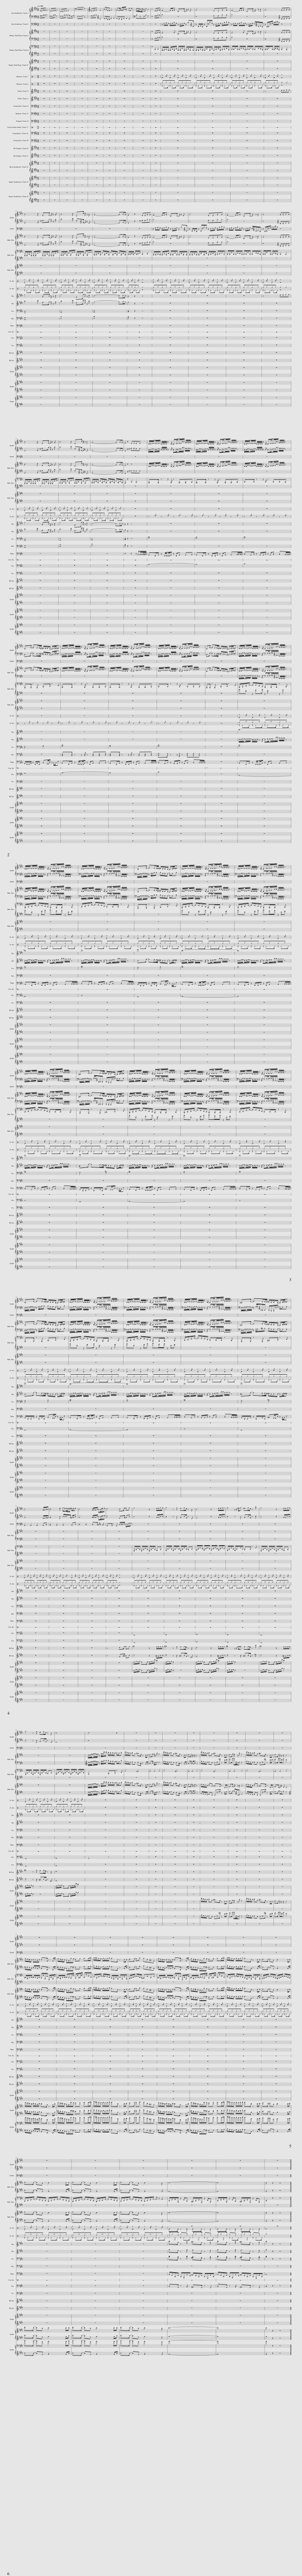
X:1
%%score { 1 | 2 } 3 { 4 | 5 } { 6 | 7 } { 8 | 9 } ( 10 11 ) ( 12 13 ) 14 15 16 17 18 19 20 21 22 23 { 24 | 25 } { 26 | 27 } { 28 | 29 }
L:1/8
Q:1/4=114
M:4/4
I:linebreak $
K:E
V:1 treble
V:2 bass
V:3 bass
V:4 treble
V:5 bass
V:6 bass
V:7 treble
V:8 treble
V:9 treble
V:10 perc
K:none
V:11 perc
K:none
V:12 perc
K:none
V:13 perc
K:none
V:14 treble
V:15 treble
V:16 bass
V:17 bass
V:18 bass
V:19 perc stafflines=1
K:none
V:20 bass transpose=-12
V:21 bass
V:22 treble transpose=-2
V:23 treble transpose=-2
V:24 treble
V:25 treble
V:26 treble
V:27 treble
V:28 treble
V:29 treble
V:1
 .E.E.G.G F4 | .D.D.F.F E4 | .C.C.E.E D4 | .B,.B,.C.C G,4 | .E.E.G.G F4 | %5
 .B.B.F.F G4 | .GF/G/ G/F/B/B/ c2 .e.e | d/e/4d/4.c/d/4c/4 .B.d c4 | z4 .E.E.G.G | F2- F/F/.G .C>D- D/ z/ .E | %10
 G4 .E.E.G.G | F2- F/F/.G .C>D- D/ z/ .B | G4 .G.G.A.A |$ B3 .c .E>F- F/ z/ .G | B3 .c .D>d- d/ z/ B | %15
 G6- GA/G/ | F2 z2 .E.E.G.G | F2- F/F/.G .C>D- D/ z/ .E | G4 .E.E.G.G | F2- F/F/.G .C>D- D/ z/ .B | %20
 G4 .G.G.A.A |$ B3 .c .E>F- F/ z/ .G | B3 .c .D>d- d/ z/ B | G6- GA/G/ | F2 z2 .E.E.D.D | %25
 C/4C/4E/4E/4D/4D/4E/4E/4 C/4C/4C/4C/4 z/ C/- C/D/4D/4E/4E/4B/4B/4 G/4G/4G/4G/4 z | C/4C/4E/4E/4D/4D/4E/4E/4 C/4C/4C/4C/4 z/ C/- C/D/4D/4E/4E/4B/4B/4 G/4G/4G/4G/4 z | C/4C/4E/4E/4D/4D/4E/4E/4 C/4C/4C/4C/4 z/ C/- C/D/4D/4E/4E/4B/4B/4 G/4G/4G/4G/4 z |$ B,>F- FE/E/4=D/4 ^D/C/C/B,/- B,/C/4=D/4^D | C/4C/4E/4E/4D/4D/4E/4E/4 C/4C/4C/4C/4 z/ C/- C/D/4D/4E/4E/4B/4B/4 G/4G/4G/4G/4 z | %30
 C/4C/4E/4E/4D/4D/4E/4E/4 C/4C/4C/4C/4 z/ C/- C/D/4D/4E/4E/4B/4B/4 G/4G/4G/4G/4 z | C/4C/4E/4E/4D/4D/4E/4E/4 C/4C/4C/4C/4 z/ C/- C/D/4D/4E/4E/4B/4B/4 G/4G/4G/4G/4 z | B,>F- FE/E/4=D/4 ^D/C/C/B,/- B,/C/4=D/4^D | C/4C/4E/4E/4D/4D/4E/4E/4 C/4C/4C/4C/4 z/ C/- C/D/4D/4E/4E/4B/4B/4 G/4G/4G/4G/4 z |$ C/4C/4E/4E/4D/4D/4E/4E/4 C/4C/4C/4C/4 z/ C/- C/D/4D/4E/4E/4B/4B/4 G/4G/4G/4G/4 z | %35
 C/4C/4E/4E/4D/4D/4E/4E/4 C/4C/4C/4C/4 z/ C/- C/D/4D/4E/4E/4B/4B/4 G/4G/4G/4G/4 z | B,>F- FE/E/4=D/4 ^D/C/C/B,/- B,/C/4=D/4^D | C/4C/4E/4E/4D/4D/4E/4E/4 C/4C/4C/4C/4 z/ C/- C/D/4D/4E/4E/4B/4B/4 G/4G/4G/4G/4 z | C/4C/4E/4E/4D/4D/4E/4E/4 C/4C/4C/4C/4 z/ C/- C/D/4D/4E/4E/4B/4B/4 G/4G/4G/4G/4 z |$ C/4C/4E/4E/4D/4D/4E/4E/4 C/4C/4C/4C/4 z/ C/- C/D/4D/4E/4E/4B/4B/4 G/4G/4G/4G/4 z | %40
 ^B,>F- FE/E/4=D/4 ^D/C/C/B,/- B,/C/4=D/4^D | C/4C/4E/4E/4D/4D/4E/4E/4 C/4C/4C/4C/4 z/ C/- C/D/4D/4E/4E/4B/4B/4 G/4G/4G/4G/4 z | C/4C/4E/4E/4D/4D/4E/4E/4 C/4C/4C/4C/4 z/ C/- C/D/4D/4E/4E/4B/4B/4 G/4G/4G/4G/4 z | C/4C/4E/4E/4D/4D/4E/4E/4 C/4C/4C/4C/4 z/ C/- C/D/4D/4E/4E/4B/4B/4 G/4G/4G/4G/4 z |$ B,>F- FE/E/4=D/4 ^D/C/C/B,/- B,/C/4=D/4^D | %45
 C/4C/4E/4E/4D/4D/4E/4E/4 C/4C/4C/4C/4 z/ C/- C/D/4D/4E/4E/4B/4B/4 G/4G/4G/4G/4 z | C/4C/4E/4E/4D/4D/4E/4E/4 C/4C/4C/4C/4 z/ C/- C/D/4D/4E/4E/4B/4B/4 G/4G/4G/4G/4 z | C/4C/4E/4E/4D/4D/4E/4E/4 C/4C/4C/4C/4 z/ C/- C/D/4D/4E/4E/4B/4B/4 G/4G/4G/4G/4 z | ^B,>F- FE/E/4=D/4 ^D/C/C/B,/- B,/C/4=D/4^D |$ c6 G/G/B/B/ | %50
 c3 e f/e/e/4=d/4^d/- d/d/e | c4 G/G/G/B/ B/B/4d/4e/e/ | d4 c>e- ef | g4 z2 e/e/f/f/ | g2 z f ef/d/ z B | %55
 c4 z2 e/e/f/f/ | g2 z/ z/4 ^e/4.f =ef/d/ z b | g4 z2 e/e/f/f/ |$ g2 z f ef/d/ z B | c8 | %60
 d6 z2 | z8 | z8 | z8 | z8 | %65
 z8 | z8 | z8 | z8 |$ z8 | %70
 z8 | z8 | z8 | z8 | z8 | %75
 z8 | z8 |$ z8 | z8 | z8 | %80
 z8 | z8 | z8 |] %83
V:2
 .G,.G,.B,.B, C4 | .F,.F,.B,.B, G,4 | .F,.F,.B,.B, .B,.A,.F,.G, | .F,.E,.F,.G, C,4 | .G,.G,.B,.B,[K:treble] C4 | %5
 .D.D.B,.B, D2 E2 | .D.C.B,.D D2 C2 | .B,.E,.F,.B, G,4 | z4 .G,.G,.B,.B, | .C4 z4 | %10
 z4 .G,.G,.B,.B, | .C4 z4 | z4[K:treble] .C.C.D.D |$ E3 .F[K:bass] .G,>B,- B,/ z/ .C | D3 .E .F,>[K:treble]F- F/ z/ D | %15
 E6- EF/E/ | D2 z2[K:bass] .G,.G,.B,.B, | .C4 z4 | z4 .G,.G,.B,.B, | .C4 z4 | %20
 z4[K:treble] .C.C.D.D |$ E3 .F[K:bass] .G,>B,- B,/ z/ .C | D3 .E .F,>[K:treble]F- F/ z/ D | E6- EF/E/ | D2 z2[K:bass] .G,.G,.F,.F, | %25
 C,/4C,/4E,/4E,/4D,/4D,/4E,/4E,/4 C,/4C,/4C,/4C,/4 z/ C,/- C,/D,/4D,/4E,/4E,/4B,/4B,/4 G,/4G,/4G,/4G,/4 z | C,/4C,/4E,/4E,/4D,/4D,/4E,/4E,/4 C,/4C,/4C,/4C,/4 z/ C,/- C,/D,/4D,/4E,/4E,/4B,/4B,/4 G,/4G,/4G,/4G,/4 z | C,/4C,/4E,/4E,/4D,/4D,/4E,/4E,/4 C,/4C,/4C,/4C,/4 z/ C,/- C,/D,/4D,/4E,/4E,/4B,/4B,/4 G,/4G,/4G,/4G,/4 z |$ B,,>F,- F,E,/E,/4=D,/4 ^D,/C,/C,/B,,/- B,,/C,/4=D,/4^D, | C,/4C,/4E,/4E,/4D,/4D,/4E,/4E,/4 C,/4C,/4C,/4C,/4 z/ C,/- C,/D,/4D,/4E,/4E,/4B,/4B,/4 G,/4G,/4G,/4G,/4 z | %30
 C,/4C,/4E,/4E,/4D,/4D,/4E,/4E,/4 C,/4C,/4C,/4C,/4 z/ C,/- C,/D,/4D,/4E,/4E,/4B,/4B,/4 G,/4G,/4G,/4G,/4 z | C,/4C,/4E,/4E,/4D,/4D,/4E,/4E,/4 C,/4C,/4C,/4C,/4 z/ C,/- C,/D,/4D,/4E,/4E,/4B,/4B,/4 G,/4G,/4G,/4G,/4 z | B,,>F,- F,E,/E,/4=D,/4 ^D,/C,/C,/B,,/- B,,/C,/4=D,/4^D, | E,/4E,/4G,/4G,/4F,/4F,/4G,/4G,/4 E,/4E,/4E,/4E,/4 z/ E,/- E,/F,/4F,/4G,/4G,/4[K:treble]E/4E/4 C/4C/4C/4C/4 z |$ E,/4E,/4G,/4G,/4F,/4F,/4G,/4G,/4 E,/4E,/4E,/4E,/4 z/ E,/- E,/F,/4F,/4G,/4G,/4[K:treble]E/4E/4 C/4C/4C/4C/4 z | %35
 E,/4E,/4G,/4G,/4F,/4F,/4G,/4G,/4 E,/4E,/4E,/4E,/4 z/ E,/- E,/F,/4F,/4G,/4G,/4[K:treble]E/4E/4 C/4C/4C/4C/4 z | D,/4D,/4F,/4F,/4G,/4G,/4F,/4F,/4 z/ G,/4G,/4B,/B,/ B,/G,/G,/F,/- F,/F,/B, | E,/4E,/4G,/4G,/4F,/4F,/4G,/4G,/4 E,/4E,/4E,/4E,/4 z/ E,/- E,/F,/4F,/4G,/4G,/4[K:treble]E/4E/4 C/4C/4C/4C/4 z | E,/4E,/4G,/4G,/4F,/4F,/4G,/4G,/4 E,/4E,/4E,/4E,/4 z/ E,/- E,/F,/4F,/4G,/4G,/4[K:treble]E/4E/4 C/4C/4C/4C/4 z |$ E,/4E,/4G,/4G,/4F,/4F,/4G,/4G,/4 E,/4E,/4E,/4E,/4 z/ E,/- E,/F,/4F,/4G,/4G,/4[K:treble]E/4E/4 C/4C/4C/4C/4 z | %40
 D,/4D,/4F,/4F,/4G,/4G,/4F,/4F,/4 z/ G,/4G,/4[K:treble]^B,/B,/ B,/G,/G,/[K:bass]F,/- F,/F,/G, | E,/4E,/4G,/4G,/4F,/4F,/4G,/4G,/4 E,/4E,/4E,/4E,/4 z/ E,/- E,/F,/4F,/4G,/4G,/4[K:treble]E/4E/4 C/4C/4C/4C/4 z | E,/4E,/4G,/4G,/4F,/4F,/4G,/4G,/4 E,/4E,/4E,/4E,/4 z/ E,/- E,/F,/4F,/4G,/4G,/4[K:treble]E/4E/4 C/4C/4C/4C/4 z | E,/4E,/4G,/4G,/4F,/4F,/4G,/4G,/4 E,/4E,/4E,/4E,/4 z/ E,/- E,/F,/4F,/4G,/4G,/4[K:treble]E/4E/4 C/4C/4C/4C/4 z |$ D,/4D,/4F,/4F,/4G,/4G,/4F,/4F,/4 z/ G,/4G,/4B,/B,/ B,/G,/G,/F,/- F,/F,/B, | %45
 E,/4E,/4G,/4G,/4F,/4F,/4G,/4G,/4 E,/4E,/4E,/4E,/4 z/ E,/- E,/F,/4F,/4G,/4G,/4[K:treble]E/4E/4 C/4C/4C/4C/4 z | E,/4E,/4G,/4G,/4F,/4F,/4G,/4G,/4 E,/4E,/4E,/4E,/4 z/ E,/- E,/F,/4F,/4G,/4G,/4[K:treble]E/4E/4 C/4C/4C/4C/4 z | E,/4E,/4G,/4G,/4F,/4F,/4G,/4G,/4 E,/4E,/4E,/4E,/4 z/ E,/- E,/F,/4F,/4G,/4G,/4[K:treble]E/4E/4 C/4C/4C/4C/4 z | D,/4D,/4F,/4F,/4G,/4G,/4F,/4F,/4 z/ G,/4G,/4[K:treble]^B,/B,/ B,/G,/G,/[K:bass]F,/- F,/F,/G, |$ G6 E/E/F/F/ | %50
 G3 B c/B/.B/G/- G/G/B | G4 G/G/G/B/ B/B/4d/4e/e/ | d4 E>G- GB | c4 z2 G/G/B/B/ | c2 z B GB/F/ z D | %55
 E4 z2 G/G/B/B/ | c2 z .B GB/F/ z d | c4 z2 G/G/B/B/ |$ c2 z B GB/F/ z D | E8 | %60
 B8 | z8 | z8 | z8 | z8 | %65
 z8 | z8 | z8 | z8 |$ z8 | %70
 z8 | z8 | z8 | z8 | z8 | %75
 z8 | z8 |$ z8 | z8 | z8 | %80
 z8 | z8 | z8 |] %83
V:3
 z8 | z8 | z8 | z8 | z8 | %5
 z8 | z8 | z8 | z8 | z/ .G,/.A,/.G,/ .F,/.G,/.B,/.G,/ z/ .D,/.F,/.G,/ z/ .B,[K:treble].C/ | %10
 z/ .C/.D/.B,/ z/ .C/[K:bass].B,/.G,/ z/ .D,/.E,/.G,/ .F,/.B,/.D/.B,/ | z/ .F,/.G,/.F,/ .G,/.B,/.F,/.G,/ z/ .D,/.F,/.G,/ .F,/[K:treble].C/.D/.B,/ | z/ .B,/.C/[K:bass].G,/ .B,/.C/.E/.B,/ z4 |$ z8 | z8 | %15
 z8 | z8 | z/ .G,/.A,/.G,/ .F,/.G,/.B,/.G,/ z/ .D,/.F,/.G,/ z/ .B,[K:treble].C/ | z/ .C/.D/.B,/ z/ .C/[K:bass].B,/.G,/ z/ .D,/.E,/.G,/ .F,/.B,/.D/.B,/ | z/ .F,/.G,/.F,/ .G,/.B,/.F,/.G,/ z/ .D,/.F,/.G,/ .F,/[K:treble].C/.D/.B,/ | %20
 z/ .B,/.C/[K:bass].G,/ .B,/.C/.E/.B,/ z4 |$ z8 | z8 | z8 | z8 | %25
 z8 | z8 | z8 |$ z8 | z8 | %30
 z8 | z8 | z8 | z8 |$ z8 | %35
 z8 | z8 | z8 | z8 |$ z8 | %40
 z8 | z8 | z8 | z8 |$ z8 | %45
 z8 | z8 | z8 | z8 |$ .A,,2 .A,,2 .A,,2 .A,,C, | %50
 .B,,2 .B,,2 .B,,2 .B,,D, | .C,2 .C,2 .C,>C,- C,/ z/ B,, | .G,,>G,, z .G,, C,/C,/C,/D,/ D,/D,/G,/G,/ | z8 | z8 | %55
 z8 | z8 | z8 |$ z8 | z8 | %60
 z8 | z8 | z8 | z8 | z8 | %65
 z8 | z8 | z8 | z8 |$ z8 | %70
 z8 | z8 | z8 | z8 | z8 | %75
 z8 | z8 |$ z8 | z8 | z8 | %80
 z8 | z8 | z8 |] %83
V:4
 z8 | z8 | z8 | z8 | z8 | %5
 z8 | z8 | z8 | z4 .E.E.G.G | F3 .G .C>D- D/ z/ .E | %10
 G4 .E.E.G.G | F3 .G .C>D- D/ z/ .B | G4 .G.G.A.A |$ B3 .c .E>F- F/ z/ .G | B3 .c .D>d- d/ z/ B | %15
 G6- GA/G/ | F2 z2 .E.E.G.G | F2- F/F/.G .C>D- D/ z/ .E | G4 .E.E.G.G | F2- F/F/.G .C>D- D/ z/ .B | %20
 G4 .G.G.A.A |$ B3 .c .E>F- F/ z/ .G | B3 .c .D>d- d/ z/ B | G6- GA/G/ | F2 z2 z4 | %25
 C/4C/4E/4E/4D/4D/4E/4E/4 C/4C/4C/4C/4 z/ C/- C/D/4D/4E/4E/4B/4B/4 G/4G/4G/4G/4 z | C/4C/4E/4E/4D/4D/4E/4E/4 C/4C/4C/4C/4 z/ C/- C/D/4D/4E/4E/4B/4B/4 G/4G/4G/4G/4 z | C/4C/4E/4E/4D/4D/4E/4E/4 C/4C/4C/4C/4 z/ C/- C/D/4D/4E/4E/4B/4B/4 G/4G/4G/4G/4 z |$ B,>F- FE/E/4=D/4 ^D/C/C/B,/- B,/C/4=D/4^D | C/4C/4E/4E/4D/4D/4E/4E/4 C/4C/4C/4C/4 z/ C/- C/D/4D/4E/4E/4B/4B/4 G/4G/4G/4G/4 z | %30
 C/4C/4E/4E/4D/4D/4E/4E/4 C/4C/4C/4C/4 z/ C/- C/D/4D/4E/4E/4B/4B/4 G/4G/4G/4G/4 z | C/4C/4E/4E/4D/4D/4E/4E/4 C/4C/4C/4C/4 z/ C/- C/D/4D/4E/4E/4B/4B/4 G/4G/4G/4G/4 z | B,>F- FE/E/4=D/4 ^D/C/C/B,/- B,/C/4=D/4^D | C/4C/4E/4E/4D/4D/4E/4E/4 C/4C/4C/4C/4 z/ C/- C/D/4D/4E/4E/4B/4B/4 G/4G/4G/4G/4 z |$ C/4C/4E/4E/4D/4D/4E/4E/4 C/4C/4C/4C/4 z/ C/- C/D/4D/4E/4E/4B/4B/4 G/4G/4G/4G/4 z | %35
 C/4C/4E/4E/4D/4D/4E/4E/4 C/4C/4C/4C/4 z/ C/- C/D/4D/4E/4E/4B/4B/4 G/4G/4G/4G/4 z | B,>F- FE/E/4=D/4 ^D/C/C/B,/- B,/C/4=D/4^D | C/4C/4E/4E/4D/4D/4E/4E/4 C/4C/4C/4C/4 z/ C/- C/D/4D/4E/4E/4B/4B/4 G/4G/4G/4G/4 z | C/4C/4E/4E/4D/4D/4E/4E/4 C/4C/4C/4C/4 z/ C/- C/D/4D/4E/4E/4B/4B/4 G/4G/4G/4G/4 z |$ C/4C/4E/4E/4D/4D/4E/4E/4 C/4C/4C/4C/4 z/ C/- C/D/4D/4E/4E/4B/4B/4 G/4G/4G/4G/4 z | %40
 ^B,>F- FE/E/4=D/4 ^D/C/C/B,/- B,/C/4=D/4^D | C/4C/4E/4E/4D/4D/4E/4E/4 C/4C/4C/4C/4 z/ C/- C/D/4D/4E/4E/4B/4B/4 G/4G/4G/4G/4 z | C/4C/4E/4E/4D/4D/4E/4E/4 C/4C/4C/4C/4 z/ C/- C/D/4D/4E/4E/4B/4B/4 G/4G/4G/4G/4 z | C/4C/4E/4E/4D/4D/4E/4E/4 C/4C/4C/4C/4 z/ C/- C/D/4D/4E/4E/4B/4B/4 G/4G/4G/4G/4 z |$ B,>F- FE/E/4=D/4 ^D/C/C/B,/- B,/C/4=D/4^D | %45
 C/4C/4E/4E/4D/4D/4E/4E/4 C/4C/4C/4C/4 z/ C/- C/D/4D/4E/4E/4B/4B/4 G/4G/4G/4G/4 z | C/4C/4E/4E/4D/4D/4E/4E/4 C/4C/4C/4C/4 z/ C/- C/D/4D/4E/4E/4B/4B/4 G/4G/4G/4G/4 z | C/4C/4E/4E/4D/4D/4E/4E/4 C/4C/4C/4C/4 z/ C/- C/D/4D/4E/4E/4B/4B/4 G/4G/4G/4G/4 z | ^B,>F- FE/E/4=D/4 ^D/C/C/B,/- B,/C/4=D/4^D |$ z8 | %50
 z8 | z8 | z8 | z8 | z8 | %55
 z8 | z8 | z8 |$ z8 | z8 | %60
 d/4d/4f/4f/4g/4g/4f/4f/4 z/ g/4g/4e'/e'/ d'/c'/c'/b/- b/b/d' | e'/d'/c'/b/ c'g ^a>f z c/d/ | e>f- f/ z/ b g4 | e'/d'/c'/b/ c'g ^a>f z c/d/ | e>d- d/ z/ d c4 | %65
 e'/d'/c'/b/ c'g ^a>f z c/d/ | e>f- f/ z/ b g4 | e'/d'/c'/b/ c'g ^a>f z c/d/ | e>d- d/ z/ d c4 |$ f/e/=d/c/ d/c/B/d/ .c>G z G/c/ | %70
 f/e/=d/c/ B/A/g/f/ ef gg/^a/ | b/^a/g/f/ g/f/g/a/ .g>c z c/d/ | e>f- fa .g.d.^B.G | f/e/=d/c/ d/c/B/d/ .c>G z G/c/ | f/e/=d/c/ B/A/g/f/ ef gg/^a/ | %75
 b/^a/g/f/ g/f/g/a/ .g>c z c/d/ | e>d- dB c3 c/d/ |$ e>d- dB c3 c/d/ | e>d- dB c3 c/d/ | e>d- dB c3 B | %80
 c8- | c8 | c2 z2 z4 |] %83
V:5
 z8 | z8 | z8 | z8 | z8 | %5
 z8 | z8 | z8 | z4 .G,.G,.B,.B, | .C4 z4 | %10
 z4 .G,.G,.B,.B, | .C4 z4 | z4[K:treble] .C.C.D.D |$ E3 .F[K:bass] .G,>B,- B,/ z/ .C | D3 .E .F,>[K:treble]F- F/ z/ D | %15
 E6- EF/E/ | D2 z2[K:bass] .G,.G,.B,.B, | .C4 z4 | z4 .G,.G,.B,.B, | .C4 z4 | %20
 z4[K:treble] .C.C.D.D |$ E3 .F[K:bass] .G,>B,- B,/ z/ .C | D3 .E .F,>[K:treble]F- F/ z/ D | E6- EF/E/ | D2 z2[K:bass] .G,.G,.F,.F, | %25
 z8 | z8 | z8 |$ z8 | z8 | %30
 z8 | z8 | z8 | E,/4E,/4G,/4G,/4F,/4F,/4G,/4G,/4 E,/4E,/4E,/4E,/4 z/ E,/- E,/F,/4F,/4G,/4G,/4[K:treble]E/4E/4 C/4C/4C/4C/4 z |$ E,/4E,/4G,/4G,/4F,/4F,/4G,/4G,/4 E,/4E,/4E,/4E,/4 z/ E,/- E,/F,/4F,/4G,/4G,/4[K:treble]E/4E/4 C/4C/4C/4C/4 z | %35
 E,/4E,/4G,/4G,/4F,/4F,/4G,/4G,/4 E,/4E,/4E,/4E,/4 z/ E,/- E,/F,/4F,/4G,/4G,/4[K:treble]E/4E/4 C/4C/4C/4C/4 z | D,/4D,/4F,/4F,/4G,/4G,/4F,/4F,/4 z/ G,/4G,/4B,/B,/ B,/G,/G,/F,/- F,/F,/B, | E,/4E,/4G,/4G,/4F,/4F,/4G,/4G,/4 E,/4E,/4E,/4E,/4 z/ E,/- E,/F,/4F,/4G,/4G,/4[K:treble]E/4E/4 C/4C/4C/4C/4 z | E,/4E,/4G,/4G,/4F,/4F,/4G,/4G,/4 E,/4E,/4E,/4E,/4 z/ E,/- E,/F,/4F,/4G,/4G,/4[K:treble]E/4E/4 C/4C/4C/4C/4 z |$ E,/4E,/4G,/4G,/4F,/4F,/4G,/4G,/4 E,/4E,/4E,/4E,/4 z/ E,/- E,/F,/4F,/4G,/4G,/4[K:treble]E/4E/4 C/4C/4C/4C/4 z | %40
 D,/4D,/4F,/4F,/4G,/4G,/4F,/4F,/4 z/ G,/4G,/4[K:treble]^B,/B,/ B,/G,/G,/[K:bass]F,/- F,/F,/G, | E,/4E,/4G,/4G,/4F,/4F,/4G,/4G,/4 E,/4E,/4E,/4E,/4 z/ E,/- E,/F,/4F,/4G,/4G,/4[K:treble]E/4E/4 C/4C/4C/4C/4 z | E,/4E,/4G,/4G,/4F,/4F,/4G,/4G,/4 E,/4E,/4E,/4E,/4 z/ E,/- E,/F,/4F,/4G,/4G,/4[K:treble]E/4E/4 C/4C/4C/4C/4 z | E,/4E,/4G,/4G,/4F,/4F,/4G,/4G,/4 E,/4E,/4E,/4E,/4 z/ E,/- E,/F,/4F,/4G,/4G,/4[K:treble]E/4E/4 C/4C/4C/4C/4 z |$ D,/4D,/4F,/4F,/4G,/4G,/4F,/4F,/4 z/ G,/4G,/4B,/B,/ B,/G,/G,/F,/- F,/F,/B, | %45
 E,/4E,/4G,/4G,/4F,/4F,/4G,/4G,/4 E,/4E,/4E,/4E,/4 z/ E,/- E,/F,/4F,/4G,/4G,/4[K:treble]E/4E/4 C/4C/4C/4C/4 z | E,/4E,/4G,/4G,/4F,/4F,/4G,/4G,/4 E,/4E,/4E,/4E,/4 z/ E,/- E,/F,/4F,/4G,/4G,/4[K:treble]E/4E/4 C/4C/4C/4C/4 z | E,/4E,/4G,/4G,/4F,/4F,/4G,/4G,/4 E,/4E,/4E,/4E,/4 z/ E,/- E,/F,/4F,/4G,/4G,/4[K:treble]E/4E/4 C/4C/4C/4C/4 z | D,/4D,/4F,/4F,/4G,/4G,/4F,/4F,/4 z/ G,/4G,/4^B,/B,/ B,/G,/G,/F,/- F,/F,/G, |$ z8 | %50
 z8 | z8 | z8 | z8 | z8 | %55
 z8 | z8 | z8 |$ z8 | z8 | %60
 d/4d/4f/4f/4g/4g/4f/4f/4 z/ g/4g/4b/b/ b/g/g/f/- f/f/b | g/f/e/d/ ec c>^A z F/G/ | A>B- B/c/d e4 | g/f/e/d/ ec c>^A z F/G/ | A>B- B/G/B G4 | %65
 g/f/e/d/ ec c>[K:bass]^A z F/G/ | A>B- B/[K:treble]c/d e4 | g/f/e/d/ ec c>[K:bass]^A z F/G/ | A>B- B/G/B G4 |$ =d/c/B/A/ B/A/G/B/ .G>C z C/G/ | %70
 =d/c/B/A/ G/F/e/^d/ cd ee/f/ | g/f/e/d/ e/d/e/f/ .e>G z G/B/ | c>d- df .g.d.^B.G | =d/c/B/A/ B/A/G/B/ .G>C z C/G/ | =d/c/B/A/ G/F/e/^d/ cd ee/f/ | %75
 g/f/e/d/ e/d/e/f/ .e>G z G/B/ | c>B- BF G3 G/B/ |$ c>B- BF G3 G/B/ | c>B- BF G3 G/B/ | c>B- BF G3 F | %80
 G8- | G8 | G2 z2 z4 |] %83
V:6
 z8 | z8 | z8 | z8 | z8 | %5
 z8 | z8 | z8 | z4 .C,,2 .D,,2 | .A,,,/.A,,,/.C,,/.A,,,/ .A,,,/.D,,/.A,,,/.E,,/ .A,,,/.A,,,/.F,,/.A,,,/ .A,,,/.E,,/.A,,,/.A,,,/ | %10
 .A,,,/.A,,,/.D,,/.A,,,/ .A,,,/.E,,/.A,,,/.E,,/ .A,,,/.C,,/.E,,/.A,,,/ .B,,,/.D,,/.F,,/.B,,,/ | .C,,/.C,,/.G,,/.C,,/ .C,,/.F,,/.E,,/.B,,,/ .C,,/.C,,/.G,,/.C,,/ .C,,/.F,,/.E,,/.B,,,/ | .C,,/.C,,/.G,,/.C,,/ .C,,/.F,,/.E,,/.B,,,/ .C,,2 .B,,,2 |$ .F,,,/.F,,,/.C,,/.F,,,/ .F,,,/.F,,,/.F,,/.G,,/ .F,,,/.F,,,/.C,,/.F,,,/ .F,,,/.F,,,/.F,,/.G,,/ | .G,,,/.G,,,/.D,,/.G,,,/ .F,,/.G,,,/.G,,/.B,,/ .G,,,/.G,,,/.D,,/.G,,,/ .F,,/.G,,,/.G,,/.B,,/ | %15
 .A,,,/.A,,,/.E,,/.A,,,/ .F,,/.A,,,/.E,,/.A,,,/ .G,,/.A,,,/.E,,/.A,,,/ .F,,/.A,,,/.E,,/.A,,,/ | .B,,,/.B,,,/.D,,/.B,,,/ .F,,/.B,,,/.D,,/.F,,/ .C,,2 .D,,2 | .A,,,/.A,,,/.C,,/.A,,,/ .A,,,/.D,,/.A,,,/.E,,/ .A,,,/.A,,,/.F,,/.A,,,/ .A,,,/.E,,/.A,,,/.A,,,/ | .A,,,/.A,,,/.D,,/.A,,,/ .A,,,/.E,,/.A,,,/.E,,/ .A,,,/.C,,/.E,,/.A,,,/ .B,,,/.D,,/.F,,/.B,,,/ | .C,,/.C,,/.G,,/.C,,/ .C,,/.F,,/.E,,/.B,,,/ .C,,/.C,,/.G,,/.C,,/ .C,,/.F,,/.E,,/.B,,,/ | %20
 .C,,/.C,,/.G,,/.C,,/ .C,,/.F,,/.E,,/.B,,,/ .C,,2 .B,,,2 |$ .F,,,/.F,,,/.C,,/.F,,,/ .F,,,/.F,,,/.F,,/.G,,/ .F,,,/.F,,,/.C,,/.F,,,/ .F,,,/.F,,,/.F,,/.G,,/ | .G,,,/.G,,,/.D,,/.G,,,/ .F,,/.G,,,/.G,,/.B,,/ .G,,,/.G,,,/.D,,/.G,,,/ .F,,/.G,,,/.G,,/.B,,/ | .A,,,/.A,,,/.E,,/.A,,,/ .F,,/.A,,,/.E,,/.A,,,/ .G,,/.A,,,/.E,,/.A,,,/ .F,,/.A,,,/.E,,/.A,,,/ | G,,,2 z2 .C,,2 .B,,,2 | %25
 .A,,,>A,,, z z/ A,,,/ z .A,,,.A,,,B,,, | .A,,,>A,,, z z/ A,,,/ z .A,,,.A,,,B,,, | .C,,>C,, z z/ C,,/ z .C,,.C,,B,,, |$ .G,,,>G,,, z .G,,, .B,,,>D,, z F,, | .A,,,>A,,, z z/ A,,,/ z .A,,,.A,,,B,,, | %30
 .A,,,>A,,, z z/ A,,,/ z .A,,,.A,,,B,,, | .C,,>C,, z z/ C,,/ z .C,,.C,,B,,, | .G,,,>G,,, z .G,,, .B,,,>D,, z F,, | .A,,,/.C,,/.E,,/A,,/- A,,/G,,/E,,/C,,/ .A,,,.A,,,/A,,,/ z B,,, |$ .A,,,/.C,,/.E,,/A,,/- A,,/G,,/E,,/C,,/ .A,,,.A,,,/A,,,/ z B,,, | %35
 .C,,/.E,,/.G,,/C,/- C,/B,,/G,,/E,,/ .C,,.C,,/C,,/ z B,,, | .G,,,>G,,, z .G,,, .B,,,>D,, z F,, | .A,,,/.C,,/.E,,/A,,/- A,,/G,,/E,,/C,,/ .A,,,.A,,,/A,,,/ z B,,, | .A,,,/.C,,/.E,,/A,,/- A,,/G,,/E,,/C,,/ .A,,,.A,,,/A,,,/ z B,,, |$ .C,,/.E,,/.G,,/C,/- C,/B,,/G,,/E,,/ .C,,.C,,/C,,/ z B,,, | %40
 .G,,,>G,,, z .G,,, .^B,,,>D,, z F,, | .A,,,/.C,,/.E,,/A,,/- A,,/G,,/E,,/C,,/ .A,,,.A,,,/A,,,/ z B,,, | .A,,,/.C,,/.E,,/A,,/- A,,/G,,/E,,/C,,/ .A,,,.A,,,/A,,,/ z B,,, | .C,,/.E,,/.G,,/C,/- C,/B,,/G,,/E,,/ .C,,.C,,/C,,/ z B,,, |$ .G,,,>G,,, z .G,,, .B,,,>D,, z F,, | %45
 .A,,,/.C,,/.E,,/A,,/- A,,/G,,/E,,/C,,/ .A,,,.A,,,/A,,,/ z B,,, | .A,,,/.C,,/.E,,/A,,/- A,,/G,,/E,,/C,,/ .A,,,.A,,,/A,,,/ z B,,, | .C,,/.E,,/.G,,/C,/- C,/B,,/G,,/E,,/ .C,,.C,,/C,,/ z B,,, | .G,,,>G,,, z .G,,, .^B,,,>D,, z F,, |$ z8 | %50
 z8 | z8 | z8 | .F,,,/.C,,/.F,,/.C,,/ .F,,,/.C,,/.F,,/.C,,/ .F,,,/.C,,/.F,,/.C,,/ .G,,,.B,,, | .G,,,/.D,,/.G,,/.D,,/ .G,,,/.D,,/.G,,/.D,,/ .G,,,/.D,,/.G,,/.D,,/ .B,,,.D,, | %55
 .A,,,/.E,,/.A,,/.E,,/ .A,,,/.E,,/.A,,/.E,,/ .A,,,/.E,,/.A,,/.E,,/ .A,,,/.E,,/.A,,/.E,,/ | .G,,,/.D,,/.G,,/.D,,/ .G,,,/.D,,/.G,,/.D,,/ .B,,,>D,, z G,, | .F,,,/.C,,/.F,,/.C,,/ .F,,,/.C,,/.F,,/.C,,/ .F,,,/.C,,/.F,,/.C,,/ .G,,,.B,,, |$ .G,,,/.D,,/.G,,/.D,,/ .G,,,/.D,,/.G,,/.D,,/ .G,,,/.D,,/.G,,/.D,,/ .B,,,.D,, | .A,,,/.E,,/.A,,/.E,,/ .A,,,/.E,,/.A,,/.E,,/ .A,,,/.E,,/.A,,/.E,,/ .A,,,/.E,,/.A,,/.E,,/ | %60
 G,,,4 .B,,,>D,, z F,, | C,4 ^A,,4 | A,,2 B,,2 C,4 | C,4 ^A,,4 | A,,2 B,,2 C,4 | %65
 C,4 ^A,,4 | A,,2 B,,2 C,4 | C,4 ^A,,4 | A,,2 B,,2 C,4 |$ =D,,/A,,,/D,,/E,,/- E,,/D,,/B,,,/D,,/ C,,/C,/G,,,/G,,/ E,,,/E,,/G,,,/G,,/ | %70
 =D,,/A,,,/D,,/E,,/- E,,/D,,/B,,,/=D,/ C,,/C,/^D,,/^D,/ E,,/E,/B,,/E,,/ | F,,/C,,/F,,/B,,/- B,,/^A,,/F,,/E,,/ C,,/G,,,/D,,/G,,,/ E,,/G,,,/F,,/G,,,/ | A,,,/C,,/E,,/A,,/- A,,/G,,/E,,/C,,/ .^B,,,.G,,.D,,.G,, | =D,,/A,,,/D,,/E,,/- E,,/D,,/B,,,/D,,/ C,,/C,/G,,,/G,,/ E,,,/E,,/G,,,/G,,/ | =D,,/A,,,/D,,/E,,/- E,,/D,,/B,,,/=D,/ C,,/C,/^D,,/^D,/ E,,/E,/B,,/E,,/ | %75
 F,,/C,,/F,,/B,,/- B,,/^A,,/F,,/E,,/ C,,/G,,,/D,,/G,,,/ E,,/G,,,/F,,/G,,,/ | A,,,/C,,/E,,/A,,/- A,,/G,,/E,,/C,,/ A,,,/C,,/E,,/A,,/- A,,/G,,/E,,/C,,/ |$ B,,,/D,,/F,,/B,,/- B,,/F,,/D,,/C,,/ B,,,/D,,/F,,/B,,/- B,,/F,,/D,,/B,,,/ | A,,,/C,,/E,,/A,,/- A,,/G,,/E,,/C,,/ A,,,/C,,/E,,/A,,/- A,,/G,,/E,,/C,,/ | B,,,/D,,/F,,/B,,/- B,,/F,,/D,,/C,,/ B,,,/D,,/F,,/B,,/- B,,/ z/ G,, | %80
 C,,/F,,/G,,/G,,,/ z/ F,,/.B,,, ^A,,,/C,,/F,,/F,,,/ z/ E,,/.G,,, | C,,/F,,/G,,/G,,,/ z/ F,,/.B,,, ^A,,,/C,,/F,,/F,,,/ z/ E,,/.G,,, | .C,,2 z2 z4 |] %83
V:7
 z8 | z8 | z8 | z8 | z8 | %5
 z8 | z8 | z8 | z8 | z8 | %10
 z8 | z8 | z8 |$ z8 | z8 | %15
 z8 | z8 | z8 | z8 | z8 | %20
 z8 |$ z8 | z8 | z8 | z8 | %25
 z8 | z8 | z8 |$ z8 | z8 | %30
 z8 | z8 | z8 | .g'.c' z/ .e'g'/ z/ .c'3/2 z/ .e'3/2 |$ .g'.c' z/ e'/.g' .b'f'/g'/ z/ c'/.e' | %35
 z8 | z8 | .g'.c' z/ .e'g'/ z/ .c'3/2 z/ .e'3/2 | .g'.c' z/ e'/.g' .b'f'/g'/ z/ c'/.e' |$ z8 | %40
 z8 | .g'.c' z/ .e'g'/ z/ .c'3/2 z/ .e'3/2 | .g'.c' z/ e'/.g' .b'f'/g'/ z/ c'/.e' | z8 |$ z8 | %45
 .g'.c' z/ .e'g'/ z/ .c'3/2 z/ .e'3/2 | .g'.c' z/ e'/.g' .b'f'/g'/ z/ c'/.e' | z8 | z8 |$ z8 | %50
 z8 | z8 | z8 | z8 | z8 | %55
 z8 | z8 | z8 |$ z8 | z8 | %60
 z8 | z8 | z8 | z8 | z8 | %65
 z8 | z8 | z8 | z8 |$ z8 | %70
 z8 | z8 | z8 | z8 | z8 | %75
 z8 | z8 |$ z8 | z8 | z8 | %80
 z8 | z8 | z8 |] %83
V:8
 z8 | z8 | z8 | z8 | z8 | %5
 z8 | z8 | z8 | z8 | z8 | %10
 z8 | z8 | z8 |$ z8 | z8 | %15
 z8 | z8 | z8 | z8 | z8 | %20
 z8 |$ z8 | z8 | z8 | z8 | %25
 z8 | z8 | z8 |$ z8 | z8 | %30
 z8 | z8 | z8 | z8 |$ z8 | %35
 z8 | z8 | z8 | z8 |$ z8 | %40
 z8 | z8 | z8 | z8 |$ z8 | %45
 z8 | z8 | z8 | z8 |$ z8 | %50
 z8 | z8 | z8 | z8 | z8 | %55
 z8 | z8 | z8 |$ z8 | z8 | %60
 d/4d/4f/4f/4g/4g/4f/4f/4 z/ g/4g/4e'/e'/ d'/c'/c'/b/- b/b/d' | e'/d'/c'/b/ c'g ^a>f z c/d/ | e>f- f/ z/ b g4 | e'/d'/c'/b/ c'g ^a>f z c/d/ | e>d- d/ z/ d c4 | %65
 e/d/c/B/ cG ^A>F z C/D/ | E>F- F/ z/ B G4 | e/d/c/B/ cG ^A>F z C/D/ | E>D- D/ z/ D C4 |$ f/e/=d/c/ d/c/B/d/ .c>G z G/c/ | %70
 f/e/=d/c/ B/A/g/f/ ef gg/^a/ | b/^a/g/f/ g/f/g/a/ .g>c z c/d/ | e>f- fa .g.d.^B.G | f/e/=d/c/ d/c/B/d/ .c>G z G/c/ | f/e/=d/c/ B/A/g/f/ ef gg/^a/ | %75
 b/^a/g/f/ g/f/g/a/ .g>c z c/d/ | e>d- dB c3 c/d/ |$ e>d- dB c3 c/d/ | e>d- dB c3 c/d/ | e>d- dB c3 B | %80
 c8- | c8 | c2 z2 z4 |] %83
V:9
 z8 | z8 | z8 | z8 | z8 | %5
 z8 | z8 | z8 | z8 | z8 | %10
 z8 | z8 | z8 |$ z8 | z8 | %15
 z8 | z8 | z8 | z8 | z8 | %20
 z8 |$ z8 | z8 | z8 | z8 | %25
 z8 | z8 | z8 |$ z8 | z8 | %30
 z8 | z8 | z8 | z8 |$ z8 | %35
 z8 | z8 | z8 | z8 |$ z8 | %40
 z8 | z8 | z8 | z8 |$ z8 | %45
 z8 | z8 | z8 | z8 |$ z8 | %50
 z8 | z8 | z8 | z8 | z8 | %55
 z8 | z8 | z8 |$ z8 | z8 | %60
 d/4d/4f/4f/4g/4g/4f/4f/4 z/ g/4g/4b/b/ b/g/g/f/- f/f/b | g/f/e/d/ ec c>^A z F/G/ | A>B- B/c/d e4 | g/f/e/d/ ec c>^A z F/G/ | A>B- B/G/B G4 | %65
 G/F/E/D/ EC C>[K:bass]^A, z F,/G,/ | A,>B,- B,/[K:treble]C/D E4 | G/F/E/D/ EC C>[K:bass]^A, z F,/G,/ | A,>B,- B,/G,/B, G,4 |$[K:treble] =d/c/B/A/ B/A/G/B/ .G>C z C/G/ | %70
 =d/c/B/A/ G/F/e/^d/ cd ee/f/ | g/f/e/d/ e/d/e/f/ .e>G z G/B/ | c>d- df .g.d.^B.G | =d/c/B/A/ B/A/G/B/ .G>C z C/G/ | =d/c/B/A/ G/F/e/^d/ cd ee/f/ | %75
 g/f/e/d/ e/d/e/f/ .e>G z G/B/ | c>B- BF G3 G/B/ |$ c>B- BF G3 G/B/ | c>B- BF G3 G/B/ | c>B- BF G3 F | %80
 G8- | G8 | G2 z2 z4 |] %83
V:10
 z8 | z8 | z8 | z8 | z8 | %5
 z8 | z8 | z8 | z8 | z =c z c z c z c | %10
 z =c z c z c z c | z =c z c z c z c | z =c z c z4 |$ z =c z c z c z c | z =c z c z c z c | %15
 z =c z c z c z c | z =c z c z4 | z =c z c z c z c | z =c z c z c z c | z =c z c z c z c | %20
 z =c z c z4 |$ z =c z c z c z c | z =c z c z c z c | z =c z c z c z c | z8 | %25
 z8 | z8 | z8 |$ z8 | z8 | %30
 z8 | z8 | z8 | z =c z c z c z c |$ z =c z c z c z c | %35
 z =c z c z c z c | z =c z c z c z c | z =c z c z c z c | z =c z c z c z c |$ z =c z c z c z c | %40
 z =c z c z c z c | z =c z c z c z c | z =c z c z c z c | z =c z c z c z c |$ z =c z c z c z c | %45
 z =c z c z c z c | z =c z c z c z c | z =c z c z c z c | z =c z c z c z c |$ z =c z c z c z c | %50
 z =c z c z c z c | z =c z c z c z c | z =c z c z4 | z =c z c z c z c | z =c z c z c z c | %55
 z =c z c z c z c | z =c z c z c z c | z =c z c z c z c |$ z =c z c z c z c | z =c z c z c z c | %60
 z8 | z8 | z8 | z8 | z8 | %65
 z8 | z8 | z8 | z8 |$ z =c z c z c z c | %70
 z =c z c z c z c | z =c z c z c z c | z =c z c z c z c | z =c z c z c z c | z =c z c z c z c | %75
 z =c z c z c z c | z =c z c z c z c |$ z =c z c z c z c | z =c z c z c z c | z =c z c z c z c | %80
 z8 | z8 | z8 |] %83
V:11
 x8 | x8 | x8 | x8 | x8 | %5
 x8 | x8 | x8 | x8 | =F2 F2 F2 F2 | %10
 =F2 F2 F2 F2 | =F2 F2 F2 F2 | =F2 F2 z4 |$ =F2 F2 F2 F2 | =F2 F2 F2 F2 | %15
 =F2 F2 F2 F2 | =F2 F2 z4 | =F2 F2 F2 F2 | =F2 F2 F2 F2 | =F2 F2 F2 F2 | %20
 =F2 F2 z4 |$ =F2 F2 F2 F2 | =F2 F2 F2 F2 | =F2 F2 F2 F2 | x8 | %25
 x8 | x8 | x8 |$ x8 | x8 | %30
 x8 | x8 | x8 | =F2 F2 F2 F2 |$ =F2 F2 F2 F2 | %35
 =F2 F2 F2 F2 | =F2 F2 F2 F2 | =F2 F2 F2 F2 | =F2 F2 F2 F2 |$ =F2 F2 F2 F2 | %40
 =F2 F2 F2 F2 | =F2 F2 F2 F2 | =F2 F2 F2 F2 | =F2 F2 F2 F2 |$ =F2 F2 F2 F2 | %45
 =F2 F2 F2 F2 | =F2 F2 F2 F2 | =F2 F2 F2 F2 | =F2 F2 F2 F2 |$ =F2 F2 F2 F2 | %50
 =F2 F2 F2 F2 | =F2 F2 F2 F2 | =F2 F2 z4 | =F2 F2 F2 F2 | =F2 F2 F2 F2 | %55
 =F2 F2 F2 F2 | =F2 F2 F2 F2 | =F2 F2 F2 F2 |$ =F2 F2 F2 F2 | =F2 F2 F2 F2 | %60
 x8 | x8 | x8 | x8 | x8 | %65
 x8 | x8 | x8 | x8 |$ =F2 F2 F2 F2 | %70
 =F2 F2 F2 F2 | =F2 F2 F2 F2 | =F2 F2 F2 F2 | =F2 F2 F2 F2 | =F2 F2 F2 F2 | %75
 =F2 F2 F2 F2 | =F2 F2 F2 F2 |$ =F2 F2 F2 F2 | =F2 F2 F2 F2 | =F2 F2 F2 F2 | %80
 =F>F z F F>F z F | =F>F z F F>F z F | =F8 |] %83
V:12
 z8 | z8 | z8 | z8 | z8 | %5
 z8 | z8 | z8 | z8 | ^e^=g^e^g ^e^g^e^g | %10
 ^e^=g^e^g ^e^g^e^g | ^e^=g^e^g ^e^g^e^g | ^e^=g^e^g ^e2 ^e2 |$ ^e^=g^e^g ^e^g^e^g | ^e^=g^e^g ^e^g^e^g | %15
 ^e^=g^e^g ^e^g^e^g | ^e^=g^e^g z4 | ^e^=g^e^g ^e^g^e^g | ^e^=g^e^g ^e^g^e^g | ^e^=g^e^g ^e^g^e^g | %20
 ^e^=g^e^g ^e2 ^e2 |$ ^e^=g^e^g ^e^g^e^g | ^e^=g^e^g ^e^g^e^g | ^e^=g^e^g ^e^g^e^g | z8 | %25
 z _=d z _d z _d z _d | z _=d z _d z _d z _d | z _=d z _d z _d z _d |$ z _=d z _d z _d z _d | z _=d z _d z _d z _d | %30
 z _=d z _d z _d z _d | z _=d z _d z _d z _d | z8 | ^e^=g^e^g ^e^g^e^g |$ ^e^=g^e^g ^e^g^e^g | %35
 ^e^=g^e^g ^e^g^e^g | ^e^=g^e^g ^e^g^e^g | ^e^=g^e^g ^e^g^e^g | ^e^=g^e^g ^e^g^e^g |$ ^e^=g^e^g ^e^g^e^g | %40
 ^e^=g^e^g ^e^g^e^g | ^e^=g^e^g ^e^g^e^g | ^e^=g^e^g ^e^g^e^g | ^e^=g^e^g ^e^g^e^g |$ ^e^=g^e^g ^e^g^e^g | %45
 ^e^=g^e^g ^e^g^e^g | ^e^=g^e^g ^e^g^e^g | ^e^=g^e^g ^e^g^e^g | ^e^=g^e^g ^e^g^e^g |$ ^e^=g^e^g ^e^g^e^g | %50
 ^e^=g^e^g ^e^g^e^g | ^e^=g^e^g ^e^g^e^g | ^e^=g^e^g z4 | ^e^=g^e^g ^e^g^e^g | ^e^=g^e^g ^e^g^e^g | %55
 ^e^=g^e^g ^e^g^e^g | ^e^=g^e^g ^e^g^e^g | ^e^=g^e^g ^e^g^e^g |$ ^e^=g^e^g ^e^g^e^g | ^e^=g^e^g ^e^g^e^g | %60
 z8 | z8 | z8 | z8 | z8 | %65
 z8 | z8 | z8 | z8 |$ ^e^=g^e^g ^e^g^e^g | %70
 ^e^=g^e^g ^e^g^e^g | ^e^=g^e^g ^e^g^e^g | ^e^=g^e^g ^e^g^e^g | ^e^=g^e^g ^e^g^e^g | ^e^=g^e^g ^e^g^e^g | %75
 ^e^=g^e^g ^e^g^e^g | ^e^=g^e^g ^e^g^e^g |$ ^e^=g^e^g ^e^g^e^g | ^e^=g^e^g ^e^g^e^g | ^e^=g^e^g ^e^g^e^g | %80
 ^e/^=g^e/ ^g^e ^e/^g^e/ ^g^e | ^e/^=g^e/ ^g^e ^e/^g^e/ ^g^e | ^a8 |] %83
V:13
 x8 | x8 | x8 | x8 | x8 | %5
 x8 | x8 | x8 | x8 | z/ ^=D^D/ z/ ^D^D/ z/ ^D^D/ z/ ^D^D/ | %10
 z/ ^=D^D/ z/ ^D^D/ z/ ^D^D/ z/ ^D^D/ | z/ ^=D^D/ z/ ^D^D/ z/ ^D^D/ z/ ^D^D/ | z/ ^=D^D/ z/ ^D^D/ z4 |$ z/ ^=D^D/ z/ ^D^D/ z/ ^D^D/ z/ ^D^D/ | z/ ^=D^D/ z/ ^D^D/ z/ ^D^D/ z/ ^D^D/ | %15
 z/ ^=D^D/ z/ ^D^D/ z/ ^D^D/ z/ ^D^D/ | z/ ^=D^D/ z/ ^D^D/ z4 | z/ ^=D^D/ z/ ^D^D/ z/ ^D^D/ z/ ^D^D/ | z/ ^=D^D/ z/ ^D^D/ z/ ^D^D/ z/ ^D^D/ | z/ ^=D^D/ z/ ^D^D/ z/ ^D^D/ z/ ^D^D/ | %20
 z/ ^=D^D/ z/ ^D^D/ z4 |$ z/ ^=D^D/ z/ ^D^D/ z/ ^D^D/ z/ ^D^D/ | z/ ^=D^D/ z/ ^D^D/ z/ ^D^D/ z/ ^D^D/ | z/ ^=D^D/ z/ ^D^D/ z/ ^D^D/ z/ ^D^D/ | x8 | %25
 x8 | x8 | x8 |$ x8 | x8 | %30
 x8 | x8 | x8 | z/ ^=D^D/ z/ ^D^D/ z/ ^D^D/ z/ ^D^D/ |$ z/ ^=D^D/ z/ ^D^D/ z/ ^D^D/ z/ ^D^D/ | %35
 z/ ^=D^D/ z/ ^D^D/ z/ ^D^D/ z/ ^D^D/ | z/ ^=D^D/ z/ ^D^D/ z/ ^D^D/ z/ ^D^D/ | z/ ^=D^D/ z/ ^D^D/ z/ ^D^D/ z/ ^D^D/ | z/ ^=D^D/ z/ ^D^D/ z/ ^D^D/ z/ ^D^D/ |$ z/ ^=D^D/ z/ ^D^D/ z/ ^D^D/ z/ ^D^D/ | %40
 z/ ^=D^D/ z/ ^D^D/ z/ ^D^D/ z/ ^D^D/ | z/ ^=D^D/ z/ ^D^D/ z/ ^D^D/ z/ ^D^D/ | z/ ^=D^D/ z/ ^D^D/ z/ ^D^D/ z/ ^D^D/ | z/ ^=D^D/ z/ ^D^D/ z/ ^D^D/ z/ ^D^D/ |$ z/ ^=D^D/ z/ ^D^D/ z/ ^D^D/ z/ ^D^D/ | %45
 z/ ^=D^D/ z/ ^D^D/ z/ ^D^D/ z/ ^D^D/ | z/ ^=D^D/ z/ ^D^D/ z/ ^D^D/ z/ ^D^D/ | z/ ^=D^D/ z/ ^D^D/ z/ ^D^D/ z/ ^D^D/ | z/ ^=D^D/ z/ ^D^D/ z/ ^D^D/ z/ ^D^D/ |$ z/ ^=D^D/ z/ ^D^D/ z/ ^D^D/ z/ ^D^D/ | %50
 z/ ^=D^D/ z/ ^D^D/ z/ ^D^D/ z/ ^D^D/ | z/ ^=D^D/ z/ ^D^D/ z/ ^D^D/ z/ ^D^D/ | z/ ^=D^D/ z/ ^D^D/ z4 | z/ ^=D^D/ z/ ^D^D/ z/ ^D^D/ z/ ^D^D/ | z/ ^=D^D/ z/ ^D^D/ z/ ^D^D/ z/ ^D^D/ | %55
 z/ ^=D^D/ z/ ^D^D/ z/ ^D^D/ z/ ^D^D/ | z/ ^=D^D/ z/ ^D^D/ z/ ^D^D/ z/ ^D^D/ | z/ ^=D^D/ z/ ^D^D/ z/ ^D^D/ z/ ^D^D/ |$ z/ ^=D^D/ z/ ^D^D/ z/ ^D^D/ z/ ^D^D/ | z/ ^=D^D/ z/ ^D^D/ z/ ^D^D/ z/ ^D^D/ | %60
 x8 | x8 | x8 | x8 | x8 | %65
 x8 | x8 | x8 | x8 |$ z/ ^=D^D/ z/ ^D^D/ z/ ^D^D/ z/ ^D^D/ | %70
 z/ ^=D^D/ z/ ^D^D/ z/ ^D^D/ z/ ^D^D/ | z/ ^=D^D/ z/ ^D^D/ z/ ^D^D/ z/ ^D^D/ | z/ ^=D^D/ z/ ^D^D/ z/ ^D^D/ z/ ^D^D/ | z/ ^=D^D/ z/ ^D^D/ z/ ^D^D/ z/ ^D^D/ | z/ ^=D^D/ z/ ^D^D/ z/ ^D^D/ z/ ^D^D/ | %75
 z/ ^=D^D/ z/ ^D^D/ z/ ^D^D/ z/ ^D^D/ | z/ ^=D^D/ z/ ^D^D/ z/ ^D^D/ z/ ^D^D/ |$ z/ ^=D^D/ z/ ^D^D/ z/ ^D^D/ z/ ^D^D/ | z/ ^=D^D/ z/ ^D^D/ z/ ^D^D/ z/ ^D^D/ | z/ ^=D^D/ z/ ^D^D/ z/ ^D^D/ z/ ^D^D/ | %80
 z ^=D z/ ^D^D/ z ^D z/ ^D^D/ | z ^=D z/ ^D^D/ z ^D z/ ^D^D/ | x8 |] %83
V:14
 z8 | z8 | z8 | z8 | z8 | %5
 z8 | z8 | z8 | z8 | z8 | %10
 z8 | z8 | z4 .e.e.f.f |$ f4 .G>B- B/ z/ .c | f4 .F>f- f/ z/ d | %15
 c6- cd/c/ | B2 z2 z4 | z8 | z8 | z8 | %20
 z4 .e.e.f.f |$ f4 .G>B- B/ z/ .c | f4 .F>f- f/ z/ d | c6- cd/c/ | B2 z2 z4 | %25
 z8 | z8 | z8 |$ z8 | z8 | %30
 z8 | z8 | z8 | c'8- |$ c'8 | %35
 d'8 | f'8 | c'8- | c'8 |$ d'8 | %40
 f'8 | c'8- | c'8 | d'8 |$ f'8 | %45
 c'8- | c'8 | d'8 | f'8 |$ z8 | %50
 z8 | z8 | z8 | z8 | z8 | %55
 z8 | z8 | z8 |$ z8 | z8 | %60
 z8 | z8 | z8 | z8 | z8 | %65
 z8 | z8 | z8 | z8 |$ z8 | %70
 z8 | z8 | z8 | z8 | z8 | %75
 z8 | z8 |$ z8 | z8 | z8 | %80
 .c'>g z .b .^a>f z .g | .c'>g z .b .^a>f z .g | .c'2 z2 z4 |] %83
V:15
 z8 | z8 | z8 | z8 | z8 | %5
 z8 | z8 | z8 | z8 | z8 | %10
 z8 | z8 | z8 |$ b3 .c' .e>f- f/ z/ .g | b3 .c' .d>d'- d'/ z/ b | %15
 g6- ga/g/ | f2 z2 z4 | z8 | z8 | z8 | %20
 z8 |$ b3 .c' .e>f- f/ z/ .g | b3 .c' .d>d'- d'/ z/ b | g6- ga/g/ | f2 z2 z4 | %25
 z8 | z8 | z8 |$ z8 | z8 | %30
 z8 | z8 | z8 | c/4c/4e/4e/4d/4d/4e/4e/4 c/4c/4c/4c/4 z/ c/- c/d/4d/4e/4e/4b/4b/4 g/4g/4g/4g/4 z |$ c/4c/4e/4e/4d/4d/4e/4e/4 c/4c/4c/4c/4 z/ c/- c/d/4d/4e/4e/4b/4b/4 g/4g/4g/4g/4 z | %35
 c/4c/4e/4e/4d/4d/4e/4e/4 c/4c/4c/4c/4 z/ c/- c/d/4d/4e/4e/4b/4b/4 g/4g/4g/4g/4 z | B>f- fe/e/4=d/4 ^d/c/c/B/- B/c/4=d/4^d | c/4c/4e/4e/4d/4d/4e/4e/4 c/4c/4c/4c/4 z/ c/- c/d/4d/4e/4e/4b/4b/4 g/4g/4g/4g/4 z | c/4c/4e/4e/4d/4d/4e/4e/4 c/4c/4c/4c/4 z/ c/- c/d/4d/4e/4e/4b/4b/4 g/4g/4g/4g/4 z |$ c/4c/4e/4e/4d/4d/4e/4e/4 c/4c/4c/4c/4 z/ c/- c/d/4d/4e/4e/4b/4b/4 g/4g/4g/4g/4 z | %40
 ^B>f- fe/e/4=d/4 ^d/c/c/B/- B/c/4=d/4^d | c/4c/4e/4e/4d/4d/4e/4e/4 c/4c/4c/4c/4 z/ c/- c/d/4d/4e/4e/4b/4b/4 g/4g/4g/4g/4 z | c/4c/4e/4e/4d/4d/4e/4e/4 c/4c/4c/4c/4 z/ c/- c/d/4d/4e/4e/4b/4b/4 g/4g/4g/4g/4 z | c/4c/4e/4e/4d/4d/4e/4e/4 c/4c/4c/4c/4 z/ c/- c/d/4d/4e/4e/4b/4b/4 g/4g/4g/4g/4 z |$ B>f- fe/e/4=d/4 ^d/c/c/B/- B/c/4=d/4^d | %45
 c/4c/4e/4e/4d/4d/4e/4e/4 c/4c/4c/4c/4 z/ c/- c/d/4d/4e/4e/4b/4b/4 g/4g/4g/4g/4 z | c/4c/4e/4e/4d/4d/4e/4e/4 c/4c/4c/4c/4 z/ c/- c/d/4d/4e/4e/4b/4b/4 g/4g/4g/4g/4 z | c/4c/4e/4e/4d/4d/4e/4e/4 c/4c/4c/4c/4 z/ c/- c/d/4d/4e/4e/4b/4b/4 g/4g/4g/4g/4 z | ^B>f- fe/e/4=d/4 ^d/c/c/B/- B/c/4=d/4^d |$ z8 | %50
 z8 | z8 | z8 | z8 | z8 | %55
 z8 | z8 | z8 |$ z8 | z8 | %60
 z8 | z8 | z8 | z8 | z8 | %65
 z8 | z8 | z8 | z8 |$ z8 | %70
 z8 | z8 | z8 | z8 | z8 | %75
 z8 | z8 |$ z8 | z8 | z8 | %80
 .g>e z .g .f>c z .e | .g>e z .g .f>c z .e | .g2 z2 z4 |] %83
V:16
 z8 | z8 | z8 | z8 | z8 | %5
 z8 | z8 | z8 | z8 | z8 | %10
 z8 | z8 | z8 |$ [F,,C,]8 | [G,,D,]8 | %15
 [A,,E,]8 | [B,,D,]2 z2 z4 | z8 | z8 | z8 | %20
 z8 |$ [F,,C,]8 | [G,,D,]8 | [A,,E,]8 | [B,,D,]2 z2 z4 | %25
 [G,C]8 | [F,B,]8 | [G,C]8 |$ [D,G,]4 [F,B,]4 | [G,C]8 | %30
 [F,B,]8 | [G,C]8 | z8 | [G,C]8 |$ [F,B,]8 | %35
 [G,C]8 | [D,G,]4 [F,B,]4 | [G,C]8 | [F,B,]8 |$ [G,C]8 | %40
 [D,G,]4 [F,^B,]4 | [G,C]8 | [F,B,]8 | [G,C]8 |$ [D,G,]4 [F,B,]4 | %45
 [G,C]8 | [F,B,]8 | [G,C]8 | [D,G,]4 [F,^B,]4 |$ z8 | %50
 z8 | z8 | z8 | z8 | z8 | %55
 z8 | z8 | z8 |$ z8 | z8 | %60
 z8 | z8 | z8 | z8 | z8 | %65
 z8 | z8 | z8 | z8 |$ z8 | %70
 z8 | z8 | z8 | z8 | z8 | %75
 z8 | z8 |$ z8 | z8 | z8 | %80
 .[CE]>[G,C] z .[CE] .[^A,C]>[F,A,] z .[A,C] | .[CE]>[G,C] z .[CE] .[^A,C]>[F,A,] z .[A,C] | .[CE]2 z2 z4 |] %83
V:17
 z8 | z8 | z8 | z8 | z8 | %5
 z8 | z8 | z8 | z8 | z8 | %10
 z8 | z8 | z8 |$ [A,,F,]8 | [D,B,]8 | %15
 [E,C]8 | [F,B,]2 z2 z4 | z8 | z8 | z8 | %20
 z8 |$ [A,,F,]8 | [D,B,]8 | [E,C]8 | [F,B,]2 z2 z4 | %25
 z8 | z8 | z8 |$ z8 | .[A,,E,]>[A,,E,] z z/ [A,,E,]/ z .[A,,E,].[A,,E,][B,,F,] | %30
 .[A,,E,]>[A,,E,] z z/ [A,,E,]/ z .[A,,E,].[A,,E,][B,,F,] | .[C,G,]>[C,G,] z z/ [C,G,]/ z .[C,G,].[C,G,][B,,F,] | z8 | z8 |$ z8 | %35
 z8 | z8 | z8 | z8 |$ z8 | %40
 z8 | z8 | z8 | z8 |$ z8 | %45
 z8 | z8 | z8 | z8 |$ z8 | %50
 z8 | z8 | z8 | z8 | z8 | %55
 z8 | z8 | z8 |$ z8 | z8 | %60
 z8 | z8 | z8 | z8 | z8 | %65
 z8 | z8 | z8 | z8 |$ z8 | %70
 z8 | z8 | z8 | z8 | z8 | %75
 z8 | z8 |$ z8 | z8 | z8 | %80
 z8 | z8 | z8 |] %83
V:18
 z8 | z8 | z8 | z8 | z8 | %5
 z8 | z8 | z8 | z8 | z8 | %10
 z8 | z8 | z8 |$ z8 | z8 | %15
 z8 | z8 | z8 | z8 | z8 | %20
 z8 |$ z8 | z8 | z8 | z4 z2 z/ B,,/B,,/4B,,/4B,,/8B,,/8B,,/8B,,/8 | %25
 .A,,E,,/A,,/ z/ E,,/4E,,/4E,,/4E,,/4A,,/ z/ E,,/.A,, .A,,B,, | .A,,E,,/A,,/ z/ E,,/E,,/A,,/ z/ E,,/.A,, .A,,B,,/4B,,/4B,,/4B,,/4 | .C,G,,/C,/ z/ G,,/G,,/C,/ z/ G,,/.C, .C,B,,/4B,,/4B,,/4B,,/4 |$ G,,/D,,/D,,/G,,/ z/ D,,/G,,/D,,/ .B,,F,,/4F,,/4D,/ z/ B,,/4B,,/4F, | .A,,E,,/A,,/ z/ E,,/4E,,/4E,,/4E,,/4A,,/ z/ E,,/.A,, .A,,B,, | %30
 .A,,E,,/A,,/ z/ E,,/E,,/A,,/ z/ E,,/.A,, .A,,B,,/4B,,/4B,,/4B,,/4 | .C,G,,/C,/ z/ G,,/G,,/C,/ z/ G,,/.C, .C,B,,/4B,,/4B,,/4B,,/4 | z8 | .A,,E,,/A,,/ z/ E,,/4E,,/4E,,/4E,,/4A,,/ z/ E,,/.A,, .A,,B,, |$ .A,,E,,/A,,/ z/ E,,/E,,/A,,/ z/ E,,/.A,, .A,,B,,/4B,,/4B,,/4B,,/4 | %35
 .C,G,,/C,/ z/ G,,/G,,/C,/ z/ G,,/.C, .C,B,,/4B,,/4B,,/4B,,/4 | G,,/D,,/D,,/G,,/ z/ D,,/G,,/D,,/ .B,,F,,/4F,,/4D,/ z/ B,,/4B,,/4F, | .A,,E,,/A,,/ z/ E,,/4E,,/4E,,/4E,,/4A,,/ z/ E,,/.A,, .A,,B,, | .A,,E,,/A,,/ z/ E,,/E,,/A,,/ z/ E,,/.A,, .A,,B,,/4B,,/4B,,/4B,,/4 |$ .C,G,,/C,/ z/ G,,/G,,/C,/ z/ G,,/.C, .C,B,,/4B,,/4B,,/4B,,/4 | %40
 G,,/D,,/D,,/G,,/ z/ D,,/G,,/D,,/ .^B,,F,,/4F,,/4D,/ z/ B,,/4B,,/4F, | .A,,E,,/A,,/ z/ E,,/4E,,/4E,,/4E,,/4A,,/ z/ E,,/.A,, .A,,B,, | .A,,E,,/A,,/ z/ E,,/E,,/A,,/ z/ E,,/.A,, .A,,B,,/4B,,/4B,,/4B,,/4 | .C,G,,/C,/ z/ G,,/G,,/C,/ z/ G,,/.C, .C,B,,/4B,,/4B,,/4B,,/4 |$ G,,/D,,/D,,/G,,/ z/ D,,/G,,/D,,/ .B,,F,,/4F,,/4D,/ z/ B,,/4B,,/4F, | %45
 .A,,E,,/A,,/ z/ E,,/4E,,/4E,,/4E,,/4A,,/ z/ E,,/.A,, .A,,B,, | .A,,E,,/A,,/ z/ E,,/E,,/A,,/ z/ E,,/.A,, .A,,B,,/4B,,/4B,,/4B,,/4 | .C,G,,/C,/ z/ G,,/G,,/C,/ z/ G,,/.C, .C,B,,/4B,,/4B,,/4B,,/4 | G,,/D,,/D,,/G,,/ z/ D,,/G,,/D,,/ .^B,,F,,/4F,,/4D,/ z/ B,,/4B,,/4F, |$ z8 | %50
 z8 | z8 | z8 | z8 | z8 | %55
 z8 | z8 | z8 |$ z8 | z8 | %60
 z8 | z8 | z8 | z8 | z8 | %65
 z8 | z8 | z8 | z8 |$ z8 | %70
 z8 | z8 | z8 | z8 | z8 | %75
 z8 | z8 |$ z8 | z8 | z8 | %80
 C,/G,,/C,,/G,,/ C,,/G,,,/B,,/F,,/ ^A,,/F,,/C,,/F,,/ C,,/F,,,/G,,/C,,/ | C,/G,,/C,,/G,,/ C,,/G,,,/B,,/F,,/ ^A,,/F,,/C,,/F,,/ C,,/F,,,/G,,/C,,/ | C,8 |] %83
V:19
 z8 | z8 | z8 | z8 | z8 | %5
 z8 | z8 | z8 | z8 | z8 | %10
 z8 | z8 | z8 |$ z8 | z8 | %15
 z8 | z8 | z8 | z8 | z8 | %20
 z8 |$ z8 | z8 | z8 | z8 | %25
 z8 | z8 | z8 |$ z8 | z8 | %30
 z8 | z8 | z4 E4 | z8 |$ z8 | %35
 z8 | z8 | z8 | z8 |$ z8 | %40
 z8 | z8 | z8 | z8 |$ z8 | %45
 z8 | z8 | z8 | z8 |$ z8 | %50
 z8 | z8 | z8 | z8 | z8 | %55
 z8 | z8 | z8 |$ z8 | z8 | %60
 z8 | z8 | z8 | z8 | z8 | %65
 z8 | z8 | z8 | z8 |$ z8 | %70
 z8 | z8 | z8 | z8 | z8 | %75
 z8 | z8 |$ z8 | z8 | z8 | %80
 z8 | z8 | z8 |] %83
V:20
 z8 | z8 | z8 | z8 | z8 | %5
 z8 | z8 | z8 | z8 | z8 | %10
 z8 | z8 | z8 |$ z8 | z8 | %15
 z8 | z8 | z8 | z8 | z8 | %20
 z8 |$ z8 | z8 | z8 | z8 | %25
 A,8- | A,8 | C8 |$ G,8 | A,8- | %30
 A,8 | C8 | z8 | A,,8- |$ A,,8 | %35
 C,8 | G,,8 | A,,8- | A,,8 |$ C,8 | %40
 G,,8 | A,,8- | A,,8 | C,8 |$ G,,8 | %45
 A,,8- | A,,8 | C,8 | G,,8 |$ z8 | %50
 z8 | z8 | z8 | F,,8 | G,,8 | %55
 A,,8 | G,,8 | F,,8 |$ G,,8 | A,,8 | %60
 G,,4 z4 | z8 | z8 | z8 | z8 | %65
 z8 | z8 | z8 | z8 |$ z8 | %70
 z8 | z8 | z8 | z8 | z8 | %75
 z8 | z8 |$ z8 | z8 | z8 | %80
 .C,>G,, z .B,, .^A,,>F,, z .G,, | .C,>G,, z .B,, .^A,,>F,, z .G,, | .C,2 z2 z4 |] %83
V:21
 z8 | z8 | z8 | z8 | z8 | %5
 z8 | z8 | z8 | z8 | z8 | %10
 z8 | z8 | z8 |$ z8 | z8 | %15
 z8 | z8 | z8 | z8 | z8 | %20
 z8 |$ z8 | z8 | z8 | z8 | %25
 z8 | z8 | z8 |$ z8 | z8 | %30
 z8 | z8 | z8 | z8 |$ z8 | %35
 z8 | z8 | z8 | z8 |$ z8 | %40
 z8 | z8 | z8 | z8 |$ z8 | %45
 z8 | z8 | z8 | z8 |$ z8 | %50
 z8 | z8 | z8 | F,,8 | G,,8 | %55
 A,,8 | G,,8 | F,,8 |$ G,,8 | A,,8 | %60
 z8 | z8 | z8 | z8 | z8 | %65
 z8 | z8 | z8 | z8 |$ z8 | %70
 z8 | z8 | z8 | z8 | z8 | %75
 z8 | z8 |$ z8 | z8 | z8 | %80
 z8 | z8 | z8 |] %83
V:22
 z8 | z8 | z8 | z8 | z8 | %5
 z8 | z8 | z8 | z8 | z8 | %10
 z8 | z8 | z8 |$ z8 | z8 | %15
 z8 | z8 | z8 | z8 | z8 | %20
 z8 |$ z8 | z8 | z8 | z8 | %25
 z8 | z8 | z8 |$ z8 | z8 | %30
 z8 | z8 | z8 | z8 |$ z8 | %35
 z8 | z8 | z8 | z8 |$ z8 | %40
 z8 | z8 | z8 | z8 |$ z8 | %45
 z8 | z8 | z8 | z8 |$ z8 | %50
 z8 | z8 | z4 d>f- fg | ^a4 z2 f/f/g/g/ | ^a2 z g fg/^e/ z c | %55
 d4 z2 f/f/g/g/ | ^a2 z/ z/4 =g/4.^g fg/^e/ z c' | ^a4 z2 f/f/g/g/ |$ ^a2 z g fg/^e/ z c | d8 | %60
 z8 | z8 | z8 | z8 | z8 | %65
 z8 | z8 | z8 | z8 |$ z8 | %70
 z8 | z8 | z8 | z8 | z8 | %75
 z8 | z8 |$ z8 | z8 | z8 | %80
 z8 | z8 | z8 |] %83
V:23
 z8 | z8 | z8 | z8 | z8 | %5
 z8 | z8 | z8 | z8 | z8 | %10
 z8 | z8 | z8 |$ z8 | z8 | %15
 z8 | z8 | z8 | z8 | z8 | %20
 z8 |$ z8 | z8 | z8 | z8 | %25
 z8 | z8 | z8 |$ z8 | z8 | %30
 z8 | z8 | z8 | z8 |$ z8 | %35
 z8 | z8 | z8 | z8 |$ z8 | %40
 z8 | z8 | z8 | z8 |$ z8 | %45
 z8 | z8 | z8 | z8 |$ z8 | %50
 z8 | z8 | z4 F>^A- Ac | d4 z2 ^A/A/c/c/ | d2 z c ^Ac/G/ z ^E | %55
 F4 z2 ^A/A/c/c/ | d2 z .c ^Ac/G/ z ^e | d4 z2 ^A/A/c/c/ |$ d2 z c ^Ac/G/ z ^E | F8 | %60
 z8 | z8 | z8 | z8 | z8 | %65
 z8 | z8 | z8 | z8 |$ z8 | %70
 z8 | z8 | z8 | z8 | z8 | %75
 z8 | z8 |$ z8 | z8 | z8 | %80
 z8 | z8 | z8 |] %83
V:24
 z8 | z8 | z8 | z8 | z8 | %5
 z8 | z8 | z8 | z8 | z8 | %10
 z8 | z8 | z8 |$ z8 | z8 | %15
 z8 | z8 | z8 | z8 | z8 | %20
 z8 |$ z8 | z8 | z8 | z8 | %25
 z8 | z8 | z8 |$ z8 | z8 | %30
 z8 | z8 | z8 | z8 |$ z8 | %35
 z8 | z8 | z8 | z8 |$ z8 | %40
 z8 | z8 | z8 | z8 |$ z8 | %45
 z8 | z8 | z8 | z8 |$ z8 | %50
 z8 | z8 | z8 | e/g/f/g/ .e>e- e/f/g/e'/ .c'2 | e/g/f/g/ .e2 z4 | %55
 e/g/f/g/ .e>e- e/f/g/e'/ .c'2 | e/g/f/g/ .e2 z4 | e/g/f/g/ .e>e- e/f/g/e'/ .c'2 |$ e/g/f/g/ .e2 z4 | e/g/f/g/ .e>e- e/f/g/e'/ .c'2 | %60
 z8 | z8 | z8 | z8 | z8 | %65
 z8 | z8 | z8 | z8 |$ z8 | %70
 z8 | z8 | z8 | z8 | z8 | %75
 z8 | z8 |$ z8 | z8 | z8 | %80
 z8 | z8 | z8 |] %83
V:25
 z8 | z8 | z8 | z8 | z8 | %5
 z8 | z8 | z8 | z8 | z8 | %10
 z8 | z8 | z8 |$ z8 | z8 | %15
 z8 | z8 | z8 | z8 | z8 | %20
 z8 |$ z8 | z8 | z8 | z8 | %25
 z8 | z8 | z8 |$ z8 | z8 | %30
 z8 | z8 | z8 | z8 |$ z8 | %35
 z8 | z8 | z8 | z8 |$ z8 | %40
 z8 | z8 | z8 | z8 |$ z8 | %45
 z8 | z8 | z8 | z8 |$ z8 | %50
 z8 | z8 | z8 | c/e/d/e/ .c>c- c/d/e/b/ .g2 | c/e/d/e/ .c2 z4 | %55
 c/e/d/e/ .c>c- c/d/e/b/ .g2 | c/e/d/e/ .c2 z4 | c/e/d/e/ .c>c- c/d/e/b/ .g2 |$ c/e/d/e/ .c2 z4 | c/e/d/e/ .c>c- c/d/e/b/ .g2 | %60
 z8 | z8 | z8 | z8 | z8 | %65
 z8 | z8 | z8 | z8 |$ z8 | %70
 z8 | z8 | z8 | z8 | z8 | %75
 z8 | z8 |$ z8 | z8 | z8 | %80
 z8 | z8 | z8 |] %83
V:26
 z8 | z8 | z8 | z8 | z8 | %5
 z8 | z8 | z8 | z8 | z8 | %10
 z8 | z8 | z8 |$ z8 | z8 | %15
 z8 | z8 | z8 | z8 | z8 | %20
 z8 |$ z8 | z8 | z8 | z8 | %25
 z8 | z8 | z8 |$ z8 | z8 | %30
 z8 | z8 | z8 | z8 |$ z8 | %35
 z8 | z8 | z8 | z8 |$ z8 | %40
 z8 | z8 | z8 | z8 |$ z8 | %45
 z8 | z8 | z8 | z8 |$ z8 | %50
 z8 | z8 | z8 | z8 | z8 | %55
 z8 | z8 | z8 |$ z8 | z8 | %60
 z8 | z8 | z8 | z8 | z8 | %65
 e'/d'/c'/b/ c'g ^a>f z c/d/ | e>f- f/ z/ b g4 | e'/d'/c'/b/ c'g ^a>f z c/d/ | e>d- d/ z/ d c4 |$ f'/e'/=d'/c'/ d'/c'/b/d'/ .c'>g z g/c'/ | %70
 f'/e'/=d'/c'/ b/a/g'/f'/ e'f' g'g'/^a'/ | b'/^a'/g'/f'/ g'/f'/g'/a'/ .g'>c' z c'/d'/ | e'>f'- f'a' .g'.d'.^b.g | f'/e'/=d'/c'/ d'/c'/b/d'/ .c'>g z g/c'/ | f'/e'/=d'/c'/ b/a/g'/f'/ e'f' g'g'/^a'/ | %75
 b'/^a'/g'/f'/ g'/f'/g'/a'/ .g'>c' z c'/d'/ | e'>d'- d'b c'3 c'/d'/ |$ e'>d'- d'b c'3 c'/d'/ | e'>d'- d'b c'3 c'/d'/ | e'>d'- d'b c'3 b | %80
 c'8- | c'8 | c'2 z2 z4 |] %83
V:27
 z8 | z8 | z8 | z8 | z8 | %5
 z8 | z8 | z8 | z8 | z8 | %10
 z8 | z8 | z8 |$ z8 | z8 | %15
 z8 | z8 | z8 | z8 | z8 | %20
 z8 |$ z8 | z8 | z8 | z8 | %25
 z8 | z8 | z8 |$ z8 | z8 | %30
 z8 | z8 | z8 | z8 |$ z8 | %35
 z8 | z8 | z8 | z8 |$ z8 | %40
 z8 | z8 | z8 | z8 |$ z8 | %45
 z8 | z8 | z8 | z8 |$ z8 | %50
 z8 | z8 | z8 | z8 | z8 | %55
 z8 | z8 | z8 |$ z8 | z8 | %60
 z8 | z8 | z8 | z8 | z8 | %65
 z8 | z8 | z8 | z8 |$ =d'/c'/b/a/ b/a/g/b/ .g>c z c/g/ | %70
 =d'/c'/b/a/ g/f/e'/^d'/ c'd' e'e'/f'/ | g'/f'/e'/d'/ e'/d'/e'/f'/ .e'>g z g/b/ | c'>d'- d'f' .g'.d'.^b.g | =d'/c'/b/a/ b/a/g/b/ .g>c z c/g/ | =d'/c'/b/a/ g/f/e'/^d'/ c'd' e'e'/f'/ | %75
 g'/f'/e'/d'/ e'/d'/e'/f'/ .e'>g z g/b/ | c'>b- bf g3 g/b/ |$ c'>b- bf g3 g/b/ | c'>b- bf g3 g/b/ | c'>b- bf g3 f | %80
 g8- | g8 | g2 z2 z4 |] %83
V:28
 z8 | z8 | z8 | z8 | z8 | %5
 z8 | z8 | z8 | z8 | z8 | %10
 z8 | z8 | z8 |$ z8 | z8 | %15
 z8 | z8 | z8 | z8 | z8 | %20
 z8 |$ z8 | z8 | z8 | z8 | %25
 z8 | z8 | z8 |$ z8 | z8 | %30
 z8 | z8 | z8 | z8 |$ z8 | %35
 z8 | z8 | z8 | z8 |$ z8 | %40
 z8 | z8 | z8 | z8 |$ z8 | %45
 z8 | z8 | z8 | z8 |$ z8 | %50
 z8 | z8 | z8 | z8 | z8 | %55
 z8 | z8 | z8 |$ z8 | z8 | %60
 z8 | z8 | z8 | z8 | z8 | %65
 g/f/e/d/ ec c>[K:bass]^A z F/G/ | A>B- B/[K:treble]c/d e4 | g/f/e/d/ ec c>[K:bass]^A z F/G/ | A>B- B/G/B G4 |$ f/e/=d/c/ d/c/B/d/ .c>G z G/c/ | %70
 f/e/=d/c/ B/A/g/f/ ef gg/^a/ | b/^a/g/f/ g/f/g/a/ .g>c z c/d/ | e>f- fa .g.d.^B.G | f/e/=d/c/ d/c/B/d/ .c>G z G/c/ | f/e/=d/c/ B/A/g/f/ ef gg/^a/ | %75
 b/^a/g/f/ g/f/g/a/ .g>c z c/d/ | e>d- dB c3 c/d/ |$ e>d- dB c3 c/d/ | e>d- dB c3 c/d/ | e>d- dB c3 B | %80
 c8- | c8 | c2 z2 z4 |] %83
V:29
 z8 | z8 | z8 | z8 | z8 | %5
 z8 | z8 | z8 | z8 | z8 | %10
 z8 | z8 | z8 |$ z8 | z8 | %15
 z8 | z8 | z8 | z8 | z8 | %20
 z8 |$ z8 | z8 | z8 | z8 | %25
 z8 | z8 | z8 |$ z8 | z8 | %30
 z8 | z8 | z8 | z8 |$ z8 | %35
 z8 | z8 | z8 | z8 |$ z8 | %40
 z8 | z8 | z8 | z8 |$ z8 | %45
 z8 | z8 | z8 | z8 |$ z8 | %50
 z8 | z8 | z8 | z8 | z8 | %55
 z8 | z8 | z8 |$ z8 | z8 | %60
 z8 | z8 | z8 | z8 | z8 | %65
 z8 | z8 | z8 | z8 |$ =d/c/B/A/ B/A/G/B/ .G>C z C/G/ | %70
 =d/c/B/A/ G/F/e/^d/ cd ee/f/ | g/f/e/d/ e/d/e/f/ .e>G z G/B/ | c>d- df .g.d.^B.G | =d/c/B/A/ B/A/G/B/ .G>C z C/G/ | =d/c/B/A/ G/F/e/^d/ cd ee/f/ | %75
 g/f/e/d/ e/d/e/f/ .e>G z G/B/ | c>B- BF G3 G/B/ |$ c>B- BF G3 G/B/ | c>B- BF G3 G/B/ | c>B- BF G3 F | %80
 G8- | G8 | G2 z2 z4 |] %83
